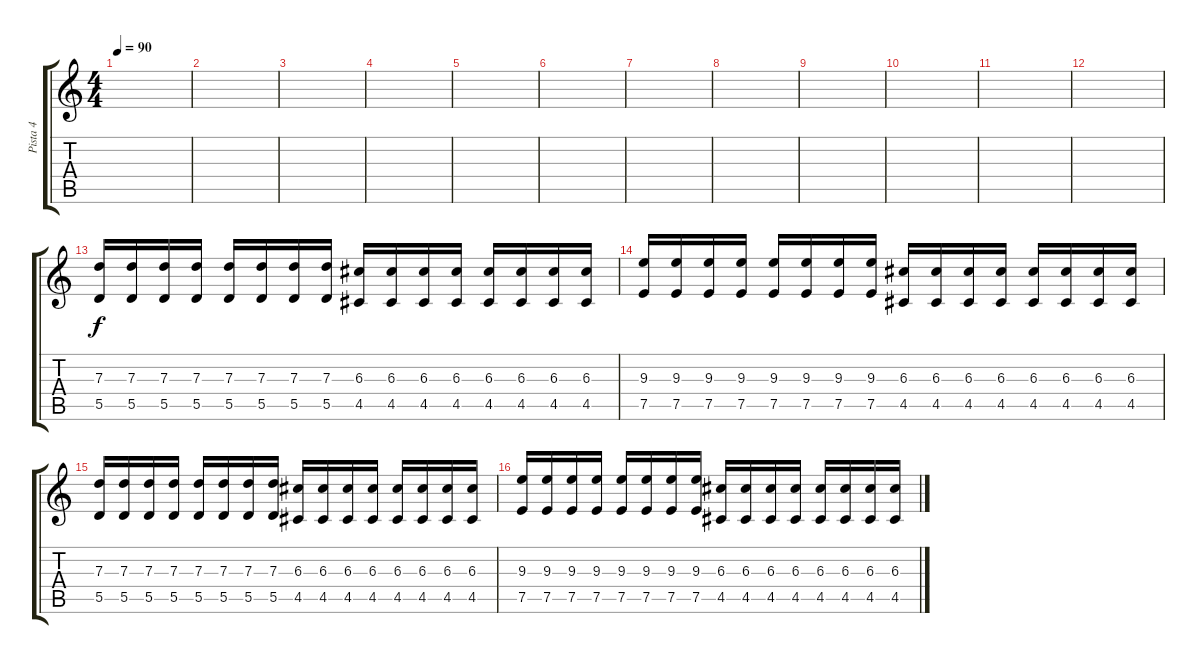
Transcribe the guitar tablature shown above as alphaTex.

\track ("Pista 4" "Pista 4") {instrument distortionguitar}
\staff {score tabs}
\tuning (E4 B3 G3 D3 A2 E2) {hide}
\ts (4 4)
\tempo 90
\clef g2
\ks c
|
|
|
|
|
|
|
|
|
|
|
|
(7.3 5.5).16{volume 9} (7.3 5.5).16 (7.3 5.5).16 (7.3 5.5).16 (7.3 5.5).16 (7.3 5.5).16 (7.3 5.5).16 (7.3 5.5).16 (6.3 4.5).16 (6.3 4.5).16 (6.3 4.5).16 (6.3 4.5).16 (6.3 4.5).16 (6.3 4.5).16 (6.3 4.5).16 (6.3 4.5).16 |
(9.3 7.5).16 (9.3 7.5).16 (9.3 7.5).16 (9.3 7.5).16 (9.3 7.5).16 (9.3 7.5).16 (9.3 7.5).16 (9.3 7.5).16 (6.3 4.5).16 (6.3 4.5).16 (6.3 4.5).16 (6.3 4.5).16 (6.3 4.5).16 (6.3 4.5).16 (6.3 4.5).16 (6.3 4.5).16 |
(7.3 5.5).16 (7.3 5.5).16 (7.3 5.5).16 (7.3 5.5).16 (7.3 5.5).16 (7.3 5.5).16 (7.3 5.5).16 (7.3 5.5).16 (6.3 4.5).16 (6.3 4.5).16 (6.3 4.5).16 (6.3 4.5).16 (6.3 4.5).16 (6.3 4.5).16 (6.3 4.5).16 (6.3 4.5).16 |
(9.3 7.5).16 (9.3 7.5).16 (9.3 7.5).16 (9.3 7.5).16 (9.3 7.5).16 (9.3 7.5).16 (9.3 7.5).16 (9.3 7.5).16 (6.3 4.5).16 (6.3 4.5).16 (6.3 4.5).16 (6.3 4.5).16 (6.3 4.5).16 (6.3 4.5).16 (6.3 4.5).16 (6.3 4.5).16
